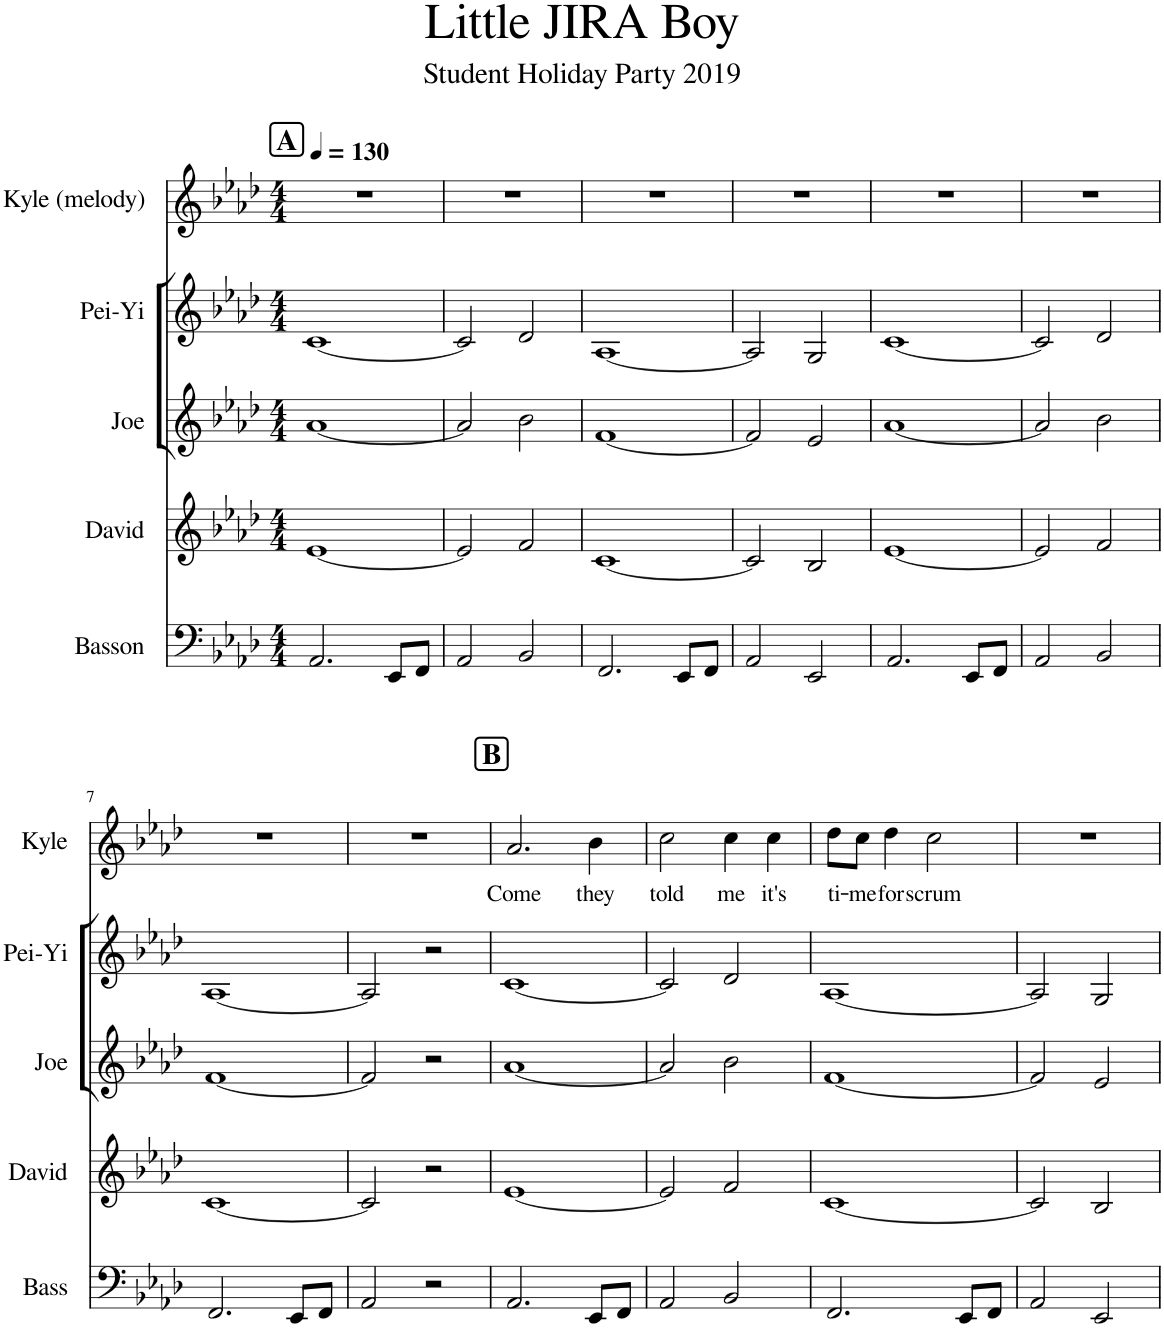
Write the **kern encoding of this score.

**kern	**kern	**kern	**kern	**kern	**text	**harte
*part5	*part4	*part3	*part2	*part1	*part1	*part1
*staff5	*staff4	*staff3	*staff2	*staff1	*staff1	*
*I"Basson	*I"David	*I"Joe	*I"Pei-Yi	*I"Kyle (melody)	*	*
*I'Bass	*I'David	*I'Joe	*I'Pei-Yi	*I'Kyle	*	*
*clefF4	*clefG2	*clefG2	*clefG2	*clefG2	*	*
*k[b-e-a-d-]	*k[b-e-a-d-]	*k[b-e-a-d-]	*k[b-e-a-d-]	*k[b-e-a-d-]	*	*
*M4/4	*M4/4	*M4/4	*M4/4	*M4/4	*	*
*MM130	*MM130	*MM130	*MM130	*MM130	*	*
!!LO:REH:place=s1:a:B:cj:fs=14:t=A
=1	=1	=1	=1	=1	=1	=1
2.AA-/	[1e-	[1a-	[1c	1r	.	.
8EE-/L	.	.	.	.	.	.
8FF/J	.	.	.	.	.	.
=2	=2	=2	=2	=2	=2	=2
2AA-/	2e-/]	2a-/]	2c/]	1r	.	.
2BB-/	2f/	2b-\	2d-/	.	.	.
=3	=3	=3	=3	=3	=3	=3
2.FF/	[1c	[1f	[1A-	1r	.	.
8EE-/L	.	.	.	.	.	.
8FF/J	.	.	.	.	.	.
=4	=4	=4	=4	=4	=4	=4
2AA-/	2c/]	2f/]	2A-/]	1r	.	.
2EE-/	2B-/	2e-/	2G/	.	.	.
=5	=5	=5	=5	=5	=5	=5
2.AA-/	[1e-	[1a-	[1c	1r	.	.
8EE-/L	.	.	.	.	.	.
8FF/J	.	.	.	.	.	.
=6	=6	=6	=6	=6	=6	=6
2AA-/	2e-/]	2a-/]	2c/]	1r	.	.
2BB-/	2f/	2b-\	2d-/	.	.	.
!!LO:LB:g=z
=7	=7	=7	=7	=7	=7	=7
2.FF/	[1c	[1f	[1A-	1r	.	.
8EE-/L	.	.	.	.	.	.
8FF/J	.	.	.	.	.	.
=8	=8	=8	=8	=8	=8	=8
2AA-/	2c/]	2f/]	2A-/]	1r	.	.
2r	2r	2r	2r	.	.	.
!!LO:REH:place=s1:a:B:cj:fs=14:t=B
=9	=9	=9	=9	=9	=9	=9
!	!	!	!	!	!LO:LY:b	!LO:H:kt=N.C.
2.AA-/	[1e-	[1a-	[1c	2.a-/	Come	N
!	!	!	!	!	!LO:LY:b	!
8EE-/L	.	.	.	4b-\	they	.
8FF/J	.	.	.	.	.	.
=10	=10	=10	=10	=10	=10	=10
!	!	!	!	!	!LO:LY:b	!
2AA-/	2e-/]	2a-/]	2c/]	2cc\	told	.
!	!	!	!	!	!LO:LY:b	!
2BB-/	2f/	2b-\	2d-/	4cc\	me	.
!	!	!	!	!	!LO:LY:b	!
.	.	.	.	4cc\	it's	.
=11	=11	=11	=11	=11	=11	=11
!	!	!	!	!	!LO:LY:b	!
2.FF/	[1c	[1f	[1A-	8dd-\L	ti-	.
!	!	!	!	!	!LO:LY:b	!
.	.	.	.	8cc\J	-me	.
!	!	!	!	!	!LO:LY:b	!
.	.	.	.	4dd-\	for	.
!	!	!	!	!	!LO:LY:b	!
.	.	.	.	2cc\	scrum	.
8EE-/L	.	.	.	.	.	.
8FF/J	.	.	.	.	.	.
=12	=12	=12	=12	=12	=12	=12
2AA-/	2c/]	2f/]	2A-/]	1r	.	.
2EE-/	2B-/	2e-/	2G/	.	.	.
=	=	=	=	=	=	=
*-	*-	*-	*-	*-	*-	*-
